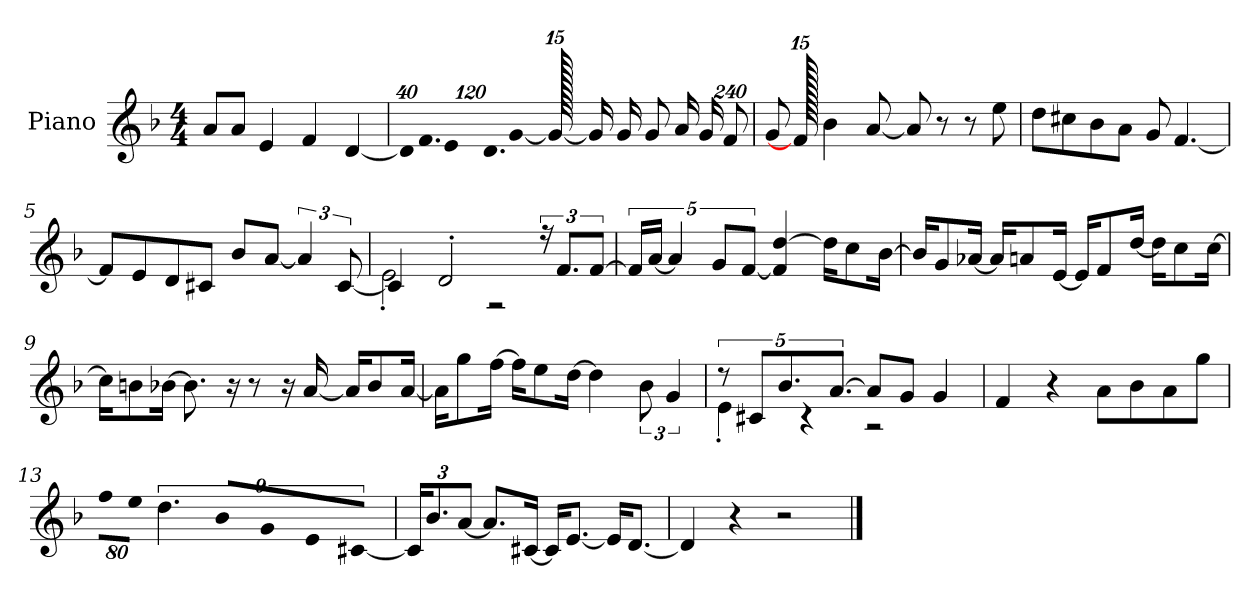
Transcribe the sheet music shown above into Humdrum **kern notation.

**kern
*part1
*staff1
*I"Piano
*I'P-no
*clefG2
*k[b-]
*M4/4
*MM90
=1
8a/L
8a/J
4e/
4f/
[4d/
=2
*Xbrackettup
!LO:N:vis=32
640%23d/KLL]
!LO:N:vis=16.
960%103f/J
!LO:N:vis=8
960%137e/
!LO:N:vis=16.
960%103d/L
[384%41g/J
1920g/_
16g/LL]
16g/J
8g/J
16a/LL
16g/J
[1920%239f/J
=3
8g/
1920f/]
4b-\
[8a/
8a/]
8r
8r
8ee\
=4
8dd\L
8cc#X\
8b-\
8a\J
8g/
[4.f/
!!LO:LB:g=z
=5
8f/L]
8e/
8d/
8c#X/J
8b-/L
[8a/J
*brackettup
6a/]
[12c#/
=6
*^
4c#/]	2e'\
2d'/	.
.	2r
24r	.
12.f/L	.
[12f/J	.
*v	*v
=7
20f/LL]
[20a/JJ
5a/]
10g/L
[10f/J
4f/] [4dd/
16dd\KL]
8cc\
[16b-\Jk
=8
16b-/KL]
8g/
[16a-X/Jk
16a-/KL]
8an/
[16e/Jk
16e/KL]
8f/
[16dd/Jk
16dd\KL]
8cc\
[16cc\Jk
!!LO:LB:g=z
=9
16cc\KL]
8bn\
[16b-X\Jk
8.b-\]
16r
8r
16r
[16a/
16a/KL]
8b-/
[16a/Jk
=10
16a\KL]
8gg\
[16ff\Jk
16ff\KL]
8ee\
[16dd\Jk
4dd\]
12b-\
6g/
=11
*^
10r	4e'\
10c#X/L	.
10.b-/	.
.	4r
[10.a/J	.
8a/L]	2r
8g/J	.
4g/	.
*v	*v
=12
4f/
4r
8a\L
8b-\
8a\
8gg\J
!!LO:LB:g=z
=13
!LO:N:vis=8
640%71ff\L
!LO:N:vis=8
640%71ee\J
9%2.dd\
!LO:N:vis=8
640%71b-/L
!LO:N:vis=8
640%71g/
!LO:N:vis=8
640%71e/
!LO:N:vis=8
[640%71c#X/J
=14
*Xbrackettup
24c#/KL]
12.b-/
[12a/J
8.a/L]
[16c#X/Jk
16c#/KL]
[8.e/J
16e/KL]
[8.d/J
=15
4d/]
4r
2r
==
*-
